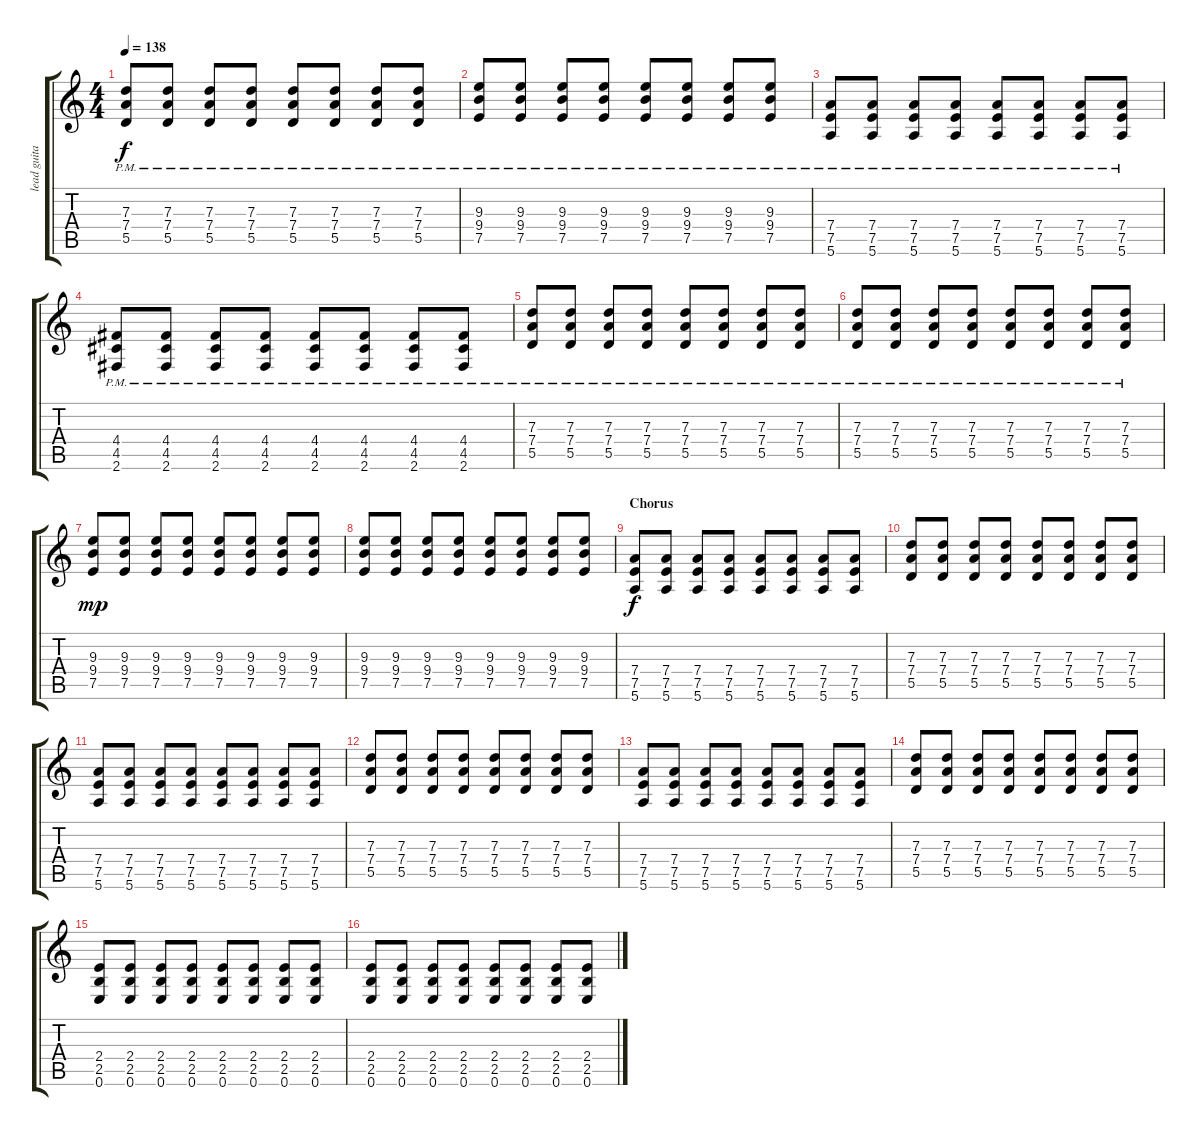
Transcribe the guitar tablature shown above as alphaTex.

\track ("lead guitar - breiti" "lead guita") {instrument distortionguitar}
\staff {score tabs}
\tuning (E4 B3 G3 D3 A2 E2) {hide}
\ts (4 4)
\tempo 138
\clef g2
\ks c
(7.3{pm} 7.4{pm} 5.5{pm}).8{dy f} (7.3{pm} 7.4{pm} 5.5{pm}).8 (7.3{pm} 7.4{pm} 5.5{pm}).8 (7.3{pm} 7.4{pm} 5.5{pm}).8 (7.3{pm} 7.4{pm} 5.5{pm}).8 (7.3{pm} 7.4{pm} 5.5{pm}).8 (7.3{pm} 7.4{pm} 5.5{pm}).8 (7.3{pm} 7.4{pm} 5.5{pm}).8 |
(9.3{pm} 9.4{pm} 7.5{pm}).8 (9.3{pm} 9.4{pm} 7.5{pm}).8 (9.3{pm} 9.4{pm} 7.5{pm}).8 (9.3{pm} 9.4{pm} 7.5{pm}).8 (9.3{pm} 9.4{pm} 7.5{pm}).8 (9.3{pm} 9.4{pm} 7.5{pm}).8 (9.3{pm} 9.4{pm} 7.5{pm}).8 (9.3{pm} 9.4{pm} 7.5{pm}).8 |
(7.4{pm} 7.5{pm} 5.6{pm}).8 (7.4{pm} 7.5{pm} 5.6{pm}).8 (7.4{pm} 7.5{pm} 5.6{pm}).8 (7.4{pm} 7.5{pm} 5.6{pm}).8 (7.4{pm} 7.5{pm} 5.6{pm}).8 (7.4{pm} 7.5{pm} 5.6{pm}).8 (7.4{pm} 7.5{pm} 5.6{pm}).8 (7.4{pm} 7.5{pm} 5.6{pm}).8 |
(4.4{pm} 4.5{pm} 2.6{pm}).8 (4.4{pm} 4.5{pm} 2.6{pm}).8 (4.4{pm} 4.5{pm} 2.6{pm}).8 (4.4{pm} 4.5{pm} 2.6{pm}).8 (4.4{pm} 4.5{pm} 2.6{pm}).8 (4.4{pm} 4.5{pm} 2.6{pm}).8 (4.4{pm} 4.5{pm} 2.6{pm}).8 (4.4{pm} 4.5{pm} 2.6{pm}).8 |
(7.3{pm} 7.4{pm} 5.5{pm}).8 (7.3{pm} 7.4{pm} 5.5{pm}).8 (7.3{pm} 7.4{pm} 5.5{pm}).8 (7.3{pm} 7.4{pm} 5.5{pm}).8 (7.3{pm} 7.4{pm} 5.5{pm}).8 (7.3{pm} 7.4{pm} 5.5{pm}).8 (7.3{pm} 7.4{pm} 5.5{pm}).8 (7.3{pm} 7.4{pm} 5.5{pm}).8 |
(7.3{pm} 7.4{pm} 5.5{pm}).8 (7.3{pm} 7.4{pm} 5.5{pm}).8 (7.3{pm} 7.4{pm} 5.5{pm}).8 (7.3{pm} 7.4{pm} 5.5{pm}).8 (7.3{pm} 7.4{pm} 5.5{pm}).8 (7.3{pm} 7.4{pm} 5.5{pm}).8 (7.3{pm} 7.4{pm} 5.5{pm}).8 (7.3{pm} 7.4{pm} 5.5{pm}).8 |
(9.3 9.4 7.5).8{dy mp} (9.3 9.4 7.5).8 (9.3 9.4 7.5).8 (9.3 9.4 7.5).8 (9.3 9.4 7.5).8 (9.3 9.4 7.5).8 (9.3 9.4 7.5).8 (9.3 9.4 7.5).8 |
(9.3 9.4 7.5).8 (9.3 9.4 7.5).8 (9.3 9.4 7.5).8 (9.3 9.4 7.5).8 (9.3 9.4 7.5).8 (9.3 9.4 7.5).8 (9.3 9.4 7.5).8 (9.3 9.4 7.5).8 |
\section ("" "Chorus")
(7.4 7.5 5.6).8{dy f} (7.4 7.5 5.6).8 (7.4 7.5 5.6).8 (7.4 7.5 5.6).8 (7.4 7.5 5.6).8 (7.4 7.5 5.6).8 (7.4 7.5 5.6).8 (7.4 7.5 5.6).8 |
(7.3 7.4 5.5).8 (7.3 7.4 5.5).8 (7.3 7.4 5.5).8 (7.3 7.4 5.5).8 (7.3 7.4 5.5).8 (7.3 7.4 5.5).8 (7.3 7.4 5.5).8 (7.3 7.4 5.5).8 |
(7.4 7.5 5.6).8 (7.4 7.5 5.6).8 (7.4 7.5 5.6).8 (7.4 7.5 5.6).8 (7.4 7.5 5.6).8 (7.4 7.5 5.6).8 (7.4 7.5 5.6).8 (7.4 7.5 5.6).8 |
(7.3 7.4 5.5).8 (7.3 7.4 5.5).8 (7.3 7.4 5.5).8 (7.3 7.4 5.5).8 (7.3 7.4 5.5).8 (7.3 7.4 5.5).8 (7.3 7.4 5.5).8 (7.3 7.4 5.5).8 |
(7.4 7.5 5.6).8 (7.4 7.5 5.6).8 (7.4 7.5 5.6).8 (7.4 7.5 5.6).8 (7.4 7.5 5.6).8 (7.4 7.5 5.6).8 (7.4 7.5 5.6).8 (7.4 7.5 5.6).8 |
(7.3 7.4 5.5).8 (7.3 7.4 5.5).8 (7.3 7.4 5.5).8 (7.3 7.4 5.5).8 (7.3 7.4 5.5).8 (7.3 7.4 5.5).8 (7.3 7.4 5.5).8 (7.3 7.4 5.5).8 |
(2.4 2.5 0.6).8 (2.4 2.5 0.6).8 (2.4 2.5 0.6).8 (2.4 2.5 0.6).8 (2.4 2.5 0.6).8 (2.4 2.5 0.6).8 (2.4 2.5 0.6).8 (2.4 2.5 0.6).8 |
(2.4 2.5 0.6).8 (2.4 2.5 0.6).8 (2.4 2.5 0.6).8 (2.4 2.5 0.6).8 (2.4 2.5 0.6).8 (2.4 2.5 0.6).8 (2.4 2.5 0.6).8 (2.4 2.5 0.6).8
